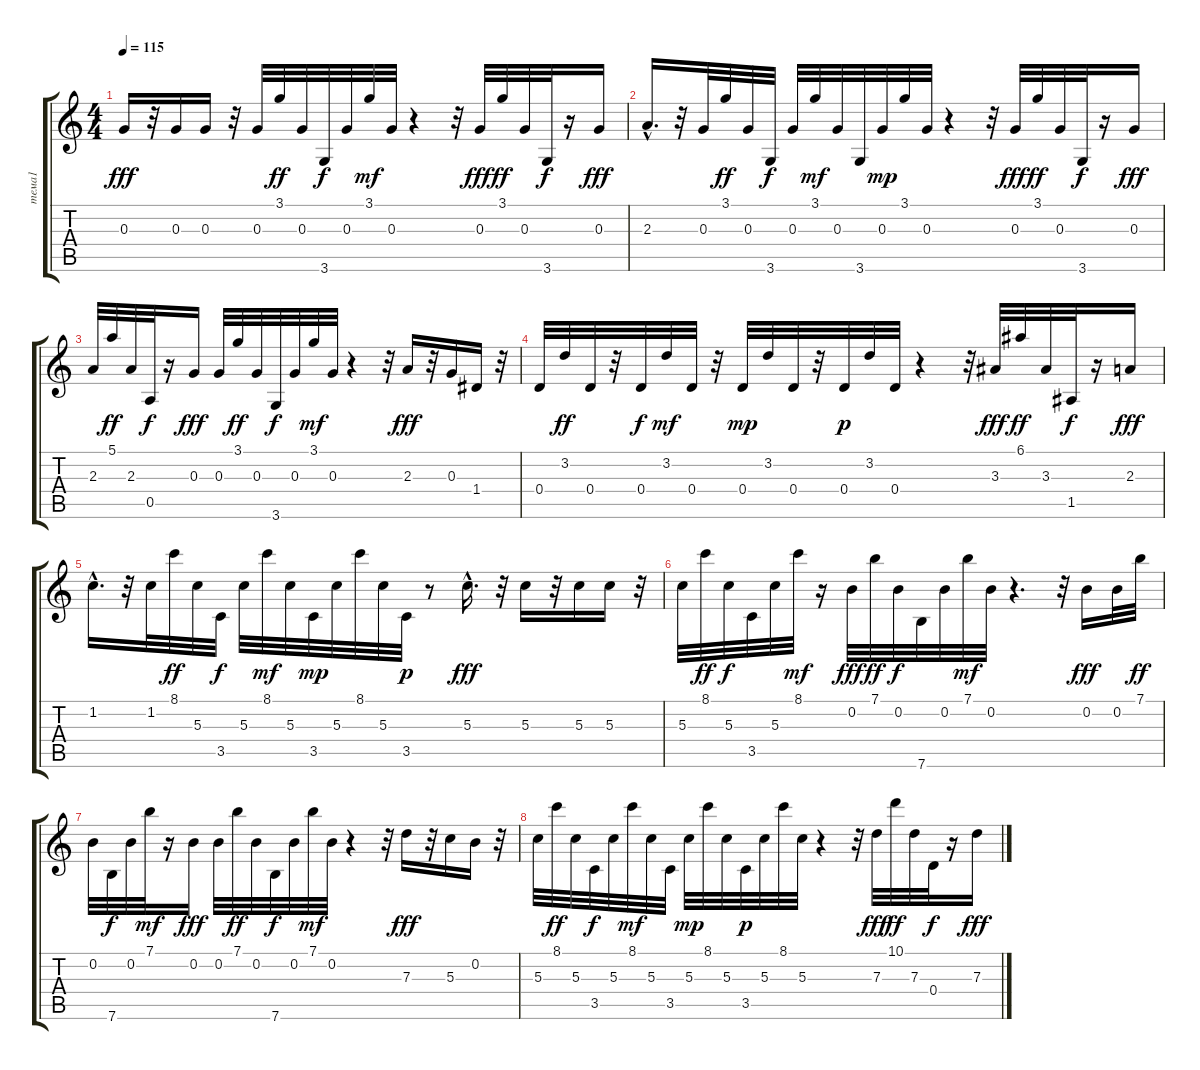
\track ("тема1" "тема1") {instrument overdrivenguitar}
\staff {score tabs}
\tuning (E4 B3 G3 D3 A2 E2) {hide}
\ts (4 4)
\tempo 115
\clef g2
\ks c
0.3.16{dy fff} r.32 0.3.16 0.3.16 r.32 0.3.32 3.1.32{dy ff} 0.3.32 3.6.32{dy f} 0.3.32 3.1.32{dy mf} 0.3.32 r.4 r.32 0.3.32{dy fff} 3.1.32{dy ff} 0.3.32 3.6.32{dy f} r.16 0.3.16{dy fff} |
2.3{hac}.16{d} r.32 0.3.32 3.1.32{dy ff} 0.3.32 3.6.32{dy f} 0.3.32 3.1.32{dy mf} 0.3.32 3.6.32 0.3.32{dy mp} 3.1.32 0.3.32 r.4 r.32 0.3.32{dy fff} 3.1.32{dy ff} 0.3.32 3.6.32{dy f} r.16 0.3.16{dy fff} |
2.3.32 5.1.32{dy ff} 2.3.32 0.5.32{dy f} r.16 0.3.16{dy fff} 0.3.32 3.1.32{dy ff} 0.3.32 3.6.32{dy f} 0.3.32 3.1.32{dy mf} 0.3.32 r.4 r.32 2.3.16{dy fff} r.32 0.3.16 1.4.16 r.32 |
0.4.32 3.2.32{dy ff} 0.4.32 r.32 0.4.32{dy f} 3.2.32{dy mf} 0.4.32 r.32 0.4.32{dy mp} 3.2.32 0.4.32 r.32 0.4.32{dy p} 3.2.32 0.4.32 r.4 r.32 3.3.32{dy fff balance 0} 6.1.32{dy ff} 3.3.32 1.5.32{dy f} r.16 2.3.16{dy fff} |
1.2{hac}.16{d} r.32 1.2.32 8.1.32{dy ff} 5.3.32 3.5.32{dy f} 5.3.32 8.1.32{dy mf} 5.3.32 3.5.32{dy mp} 5.3.32 8.1.32 5.3.32 3.5.32{dy p} r.8 5.3{hac}.16{d dy fff} r.32 5.3.16 r.32 5.3.16 5.3.16 r.32 |
5.3.32 8.1.32{dy ff} 5.3.32{dy f} 3.5.32 5.3.32 8.1.32{dy mf} r.16 0.2.32{dy fff} 7.1.32{dy ff} 0.2.32{dy f} 7.6.32 0.2.32 7.1.32{dy mf} 0.2.32 r.4{d} r.32 0.2.16{dy fff} 0.2.32 7.1.32{dy ff} |
0.2.32 7.6.32{dy f} 0.2.32 7.1.32{dy mf} r.16 0.2.16{dy fff} 0.2.32 7.1.32{dy ff} 0.2.32 7.6.32{dy f} 0.2.32 7.1.32{dy mf} 0.2.32 r.4 r.32 7.3.16{dy fff} r.32 5.3.16 0.2.16 r.32 |
5.3.32 8.1.32{dy ff} 5.3.32 3.5.32{dy f} 5.3.32 8.1.32{dy mf} 5.3.32 3.5.32 5.3.32{dy mp} 8.1.32 5.3.32 3.5.32{dy p} 5.3.32 8.1.32 5.3.32 r.4 r.32 7.3.32{dy fff} 10.1.32{dy ff} 7.3.32 0.4.32{dy f} r.16 7.3.16{dy fff}
